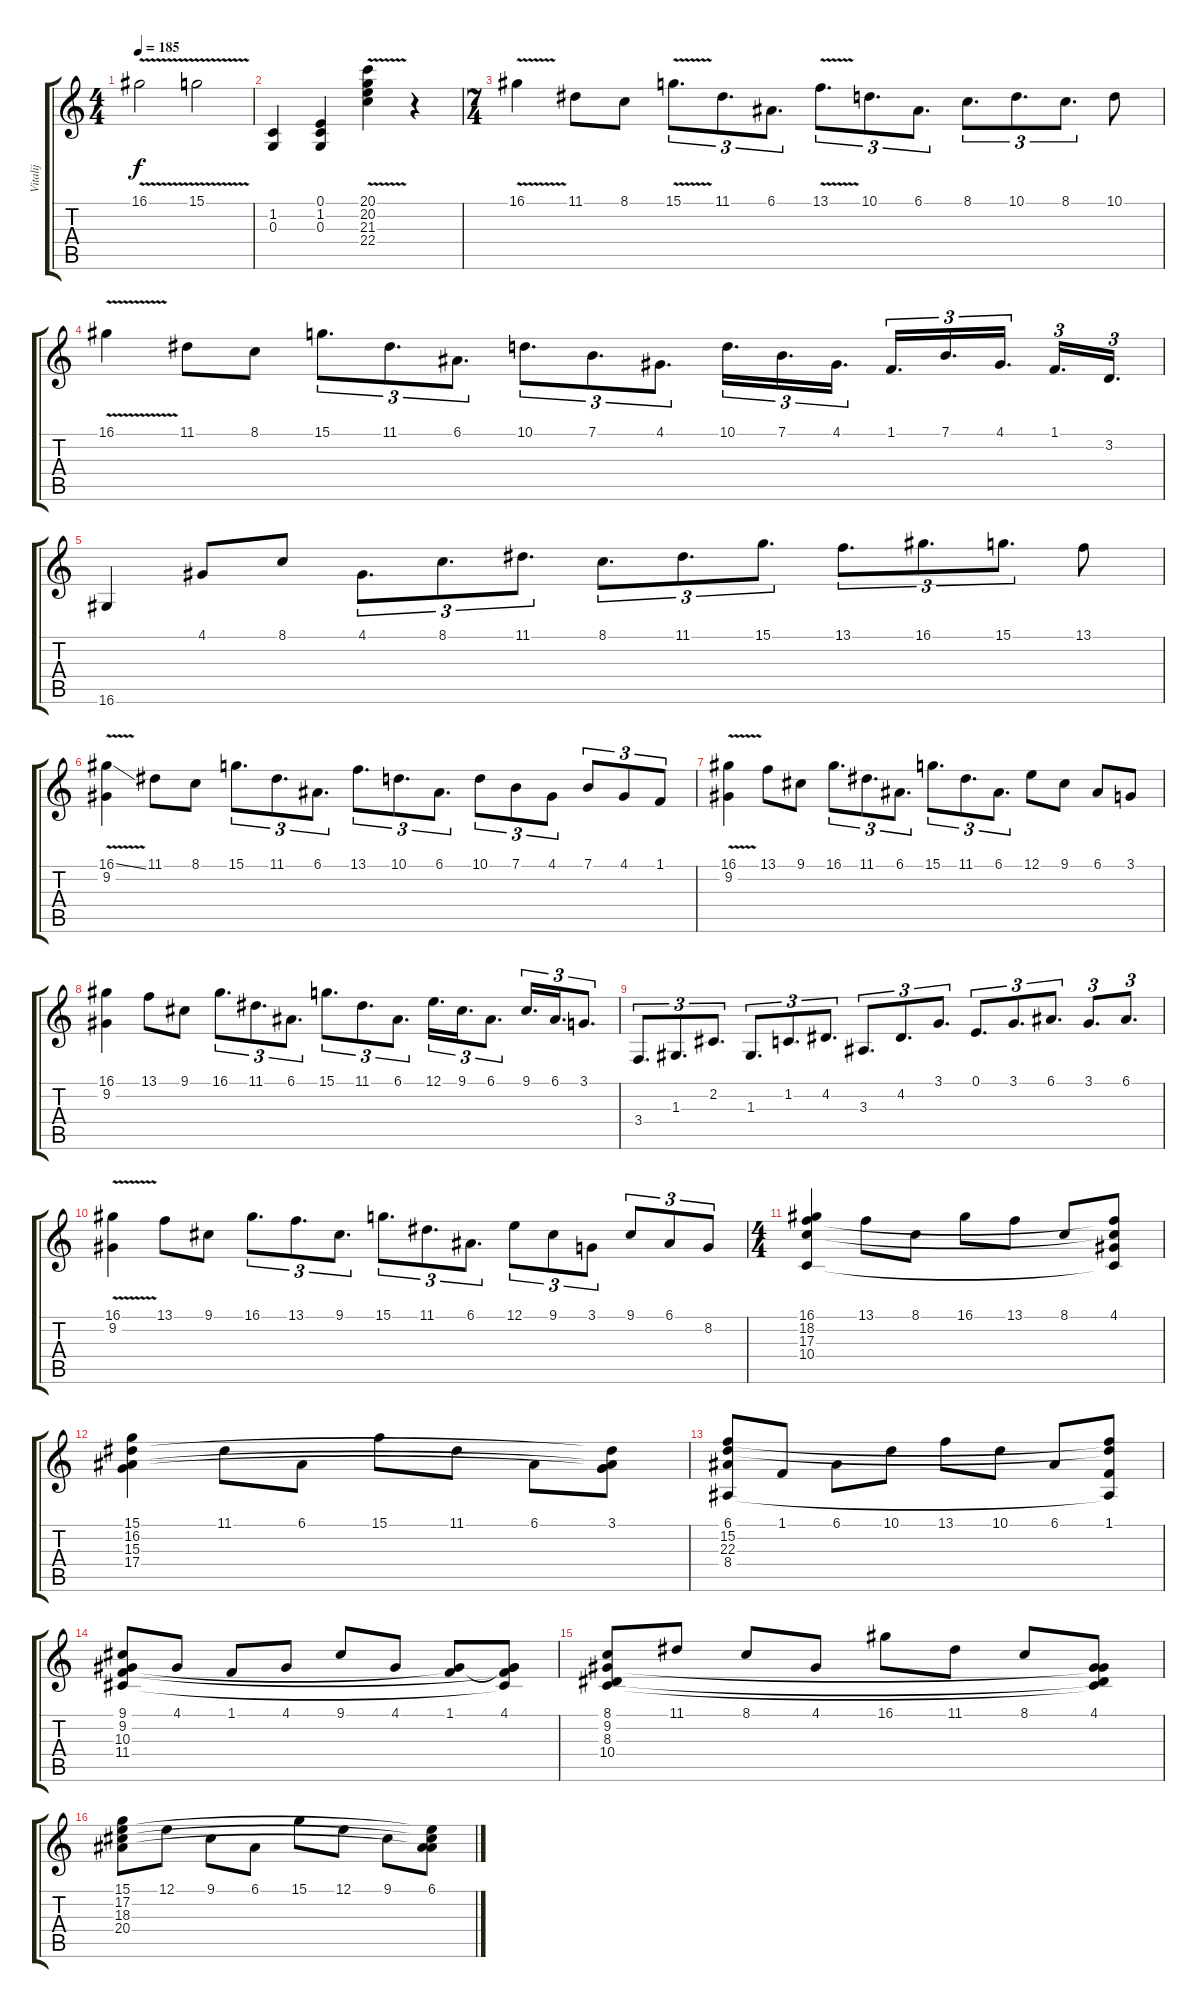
\track ("Vitalij" "Vitalij") {instrument electricgrandpiano}
\staff {score tabs}
\tuning (E4 B3 G3 D3 A2 E2) {hide}
\ts (4 4)
\tempo 185
\clef g2
\ks c
16.1{v}.2{dy f} 15.1{v}.2 |
(1.2 0.3).4 (0.1 1.2 0.3).4 (20.1{v} 20.2 21.3 22.4).4 r.4 |
\ts (7 4)
16.1{v}.4 11.1.8 8.1.8 15.1{v}.8{d tu (3 2)} 11.1.8{d tu (3 2)} 6.1.8{d tu (3 2)} 13.1{v}.8{d tu (3 2)} 10.1.8{d tu (3 2)} 6.1.8{d tu (3 2)} 8.1.8{d tu (3 2)} 10.1.8{d tu (3 2)} 8.1.8{d tu (3 2)} 10.1.8 |
16.1{v}.4 11.1.8 8.1.8 15.1.8{d tu (3 2)} 11.1.8{d tu (3 2)} 6.1.8{d tu (3 2)} 10.1.8{d tu (3 2)} 7.1.8{d tu (3 2)} 4.1.8{d tu (3 2)} 10.1.16{d tu (3 2)} 7.1.16{d tu (3 2)} 4.1.16{d tu (3 2)} 1.1.16{d tu (3 2)} 7.1.16{d tu (3 2)} 4.1.16{d tu (3 2)} 1.1.16{d tu (3 2)} 3.2.16{d tu (3 2)} |
16.6.4 4.1.8 8.1.8 4.1.8{d tu (3 2)} 8.1.8{d tu (3 2)} 11.1.8{d tu (3 2)} 8.1.8{d tu (3 2)} 11.1.8{d tu (3 2)} 15.1.8{d tu (3 2)} 13.1.8{d tu (3 2)} 16.1.8{d tu (3 2)} 15.1.8{d tu (3 2)} 13.1.8 |
(16.1{v ss} 9.2{v}).4 11.1.8 8.1.8 15.1.8{d tu (3 2)} 11.1.8{d tu (3 2)} 6.1.8{d tu (3 2)} 13.1.8{d tu (3 2)} 10.1.8{d tu (3 2)} 6.1.8{d tu (3 2)} 10.1.8{tu (3 2)} 7.1.8{tu (3 2)} 4.1.8{tu (3 2)} 7.1.8{tu (3 2)} 4.1.8{tu (3 2)} 1.1.8{tu (3 2)} |
(16.1{v} 9.2).4 13.1.8 9.1.8 16.1.8{d tu (3 2)} 11.1.8{d tu (3 2)} 6.1.8{d tu (3 2)} 15.1.8{d tu (3 2)} 11.1.8{d tu (3 2)} 6.1.8{d tu (3 2)} 12.1.8 9.1.8 6.1.8 3.1.8 |
(16.1 9.2).4 13.1.8 9.1.8 16.1.8{d tu (3 2)} 11.1.8{d tu (3 2)} 6.1.8{d tu (3 2)} 15.1.8{d tu (3 2)} 11.1.8{d tu (3 2)} 6.1.8{d tu (3 2)} 12.1.16{d tu (3 2)} 9.1.16{d tu (3 2)} 6.1.8{d tu (3 2)} 9.1.16{d tu (3 2)} 6.1.16{d tu (3 2)} 3.1.8{d tu (3 2)} |
3.4.8{d tu (3 2)} 1.3.8{d tu (3 2)} 2.2.8{d tu (3 2)} 1.3.8{d tu (3 2)} 1.2.8{d tu (3 2)} 4.2.8{d tu (3 2)} 3.3.8{d tu (3 2)} 4.2.8{d tu (3 2)} 3.1.8{d tu (3 2)} 0.1.8{d tu (3 2)} 3.1.8{d tu (3 2)} 6.1.8{d tu (3 2)} 3.1.8{d tu (3 2)} 6.1.8{d tu (3 2)} |
(16.1{v} 9.2{v}).4 13.1.8 9.1.8 16.1.8{d tu (3 2)} 13.1.8{d tu (3 2)} 9.1.8{d tu (3 2)} 15.1.8{d tu (3 2)} 11.1.8{d tu (3 2)} 6.1.8{d tu (3 2)} 12.1.8{tu (3 2)} 9.1.8{tu (3 2)} 3.1.8{tu (3 2)} 9.1.8{tu (3 2)} 6.1.8{tu (3 2)} 8.2.8{tu (3 2)} |
\ts (4 4)
(16.1 18.2 17.3 10.4).4 13.1.8 8.1.8 16.1.8 13.1.8 8.1.8 (4.1 18.2{t} 17.3{t} 10.4{t}).8 |
(15.1 16.2 15.3 17.4).4 11.1.8 6.1.8 15.1.8 11.1.8 6.1.8 (3.1 16.2{t} 15.3{t} 17.4{t}).8 |
(6.1 15.2 22.3 8.4).8 1.1.8 6.1.8 10.1.8 13.1.8 10.1.8 6.1.8 (1.1 15.2{t} 22.3{t} 8.4{t}).8 |
(9.1 9.2 10.3 11.4).8 4.1.8 1.1.8 4.1.8 9.1.8 4.1.8 (1.1 9.2{t}).8 (4.1 9.2{t} 10.3{t} 11.4{t}).8 |
(8.1 9.2 8.3 10.4).8 11.1.8 8.1.8 4.1.8 16.1.8 11.1.8 8.1.8 (4.1 9.2{t} 8.3{t} 10.4{t}).8 |
(15.1 17.2 18.3 20.4).8 12.1.8 9.1.8 6.1.8 15.1.8 12.1.8 9.1.8 (6.1 17.2{t} 18.3{t} 20.4{t}).8
